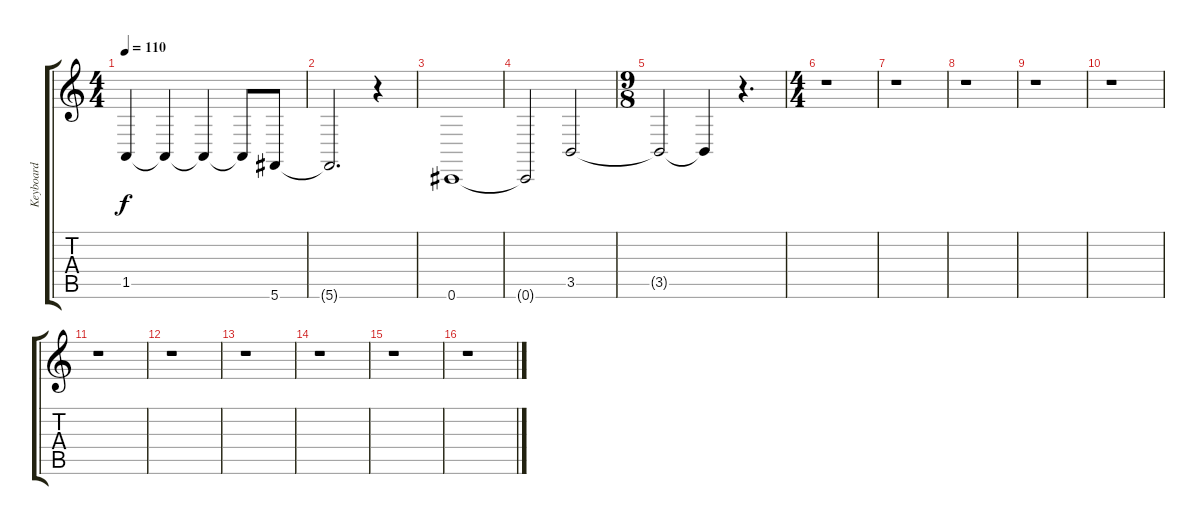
\track ("Keyboard" "Keyboard") {instrument stringensemble1}
\staff {score tabs}
\tuning (Eb4 Bb3 Gb3 Db3 Ab2 Db2) {hide}
\ts (4 4)
\tempo 110
\clef g2
\ks c
1.5.4{dy f} 1.5{t}.4 1.5{t}.4 1.5{t}.8 5.6.8 |
5.6{t}.2{d} r.4 |
0.6.1 |
0.6{t}.2 3.5.2 |
\ts (9 8)
3.5{t}.2 3.5{t}.4 r.4{d} |
\ts (4 4)
r.1 |
r.1 |
r.1 |
r.1 |
r.1 |
r.1 |
r.1 |
r.1 |
r.1 |
r.1 |
r.1
